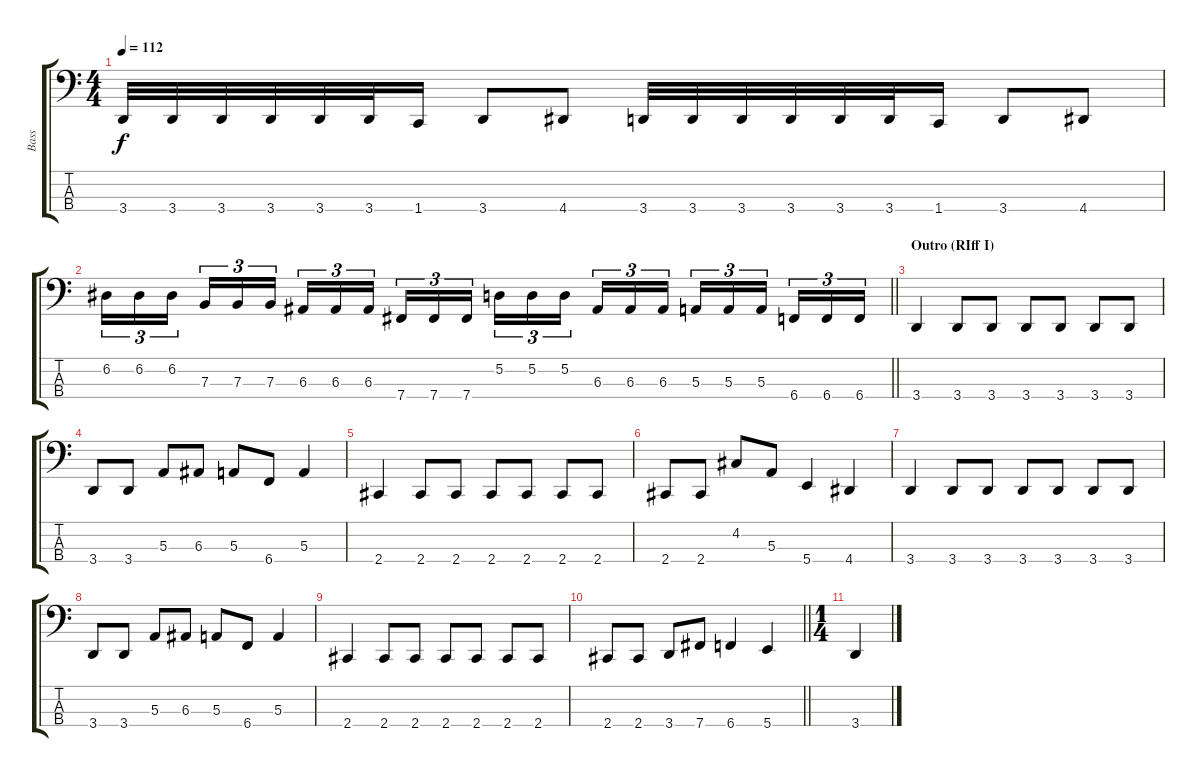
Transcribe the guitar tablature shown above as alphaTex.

\track ("Bass" "Bass") {instrument overdrivenguitar}
\staff {score tabs}
\tuning (D2 A1 E1 B0) {hide}
\ts (4 4)
\tempo 112
\clef f4
\ks c
3.4.32{dy f} 3.4.32 3.4.32 3.4.32 3.4.32 3.4.32 1.4.16 3.4.8 4.4.8 3.4.32 3.4.32 3.4.32 3.4.32 3.4.32 3.4.32 1.4.16 3.4.8 4.4.8 |
\barLineRight lightlight
6.2.16{tu (3 2)} 6.2.16{tu (3 2)} 6.2.16{tu (3 2) beam splitsecondary} 7.3.16{tu (3 2)} 7.3.16{tu (3 2)} 7.3.16{tu (3 2)} 6.3.16{tu (3 2)} 6.3.16{tu (3 2)} 6.3.16{tu (3 2) beam splitsecondary} 7.4.16{tu (3 2)} 7.4.16{tu (3 2)} 7.4.16{tu (3 2)} 5.2.16{tu (3 2)} 5.2.16{tu (3 2)} 5.2.16{tu (3 2) beam splitsecondary} 6.3.16{tu (3 2)} 6.3.16{tu (3 2)} 6.3.16{tu (3 2)} 5.3.16{tu (3 2)} 5.3.16{tu (3 2)} 5.3.16{tu (3 2) beam splitsecondary} 6.4.16{tu (3 2)} 6.4.16{tu (3 2)} 6.4.16{tu (3 2)} |
\section ("" "Outro (RIff I)")
3.4.4 3.4.8 3.4.8 3.4.8 3.4.8 3.4.8 3.4.8 |
3.4.8 3.4.8 5.3.8 6.3.8 5.3.8 6.4.8 5.3.4 |
2.4.4 2.4.8 2.4.8 2.4.8 2.4.8 2.4.8 2.4.8 |
2.4.8 2.4.8 4.2.8 5.3.8 5.4.4 4.4.4 |
3.4.4 3.4.8 3.4.8 3.4.8 3.4.8 3.4.8 3.4.8 |
3.4.8 3.4.8 5.3.8 6.3.8 5.3.8 6.4.8 5.3.4 |
2.4.4 2.4.8 2.4.8 2.4.8 2.4.8 2.4.8 2.4.8 |
\barLineRight lightlight
2.4.8 2.4.8 3.4.8 7.4.8 6.4.4 5.4.4 |
\ts (1 4)
3.4.4
